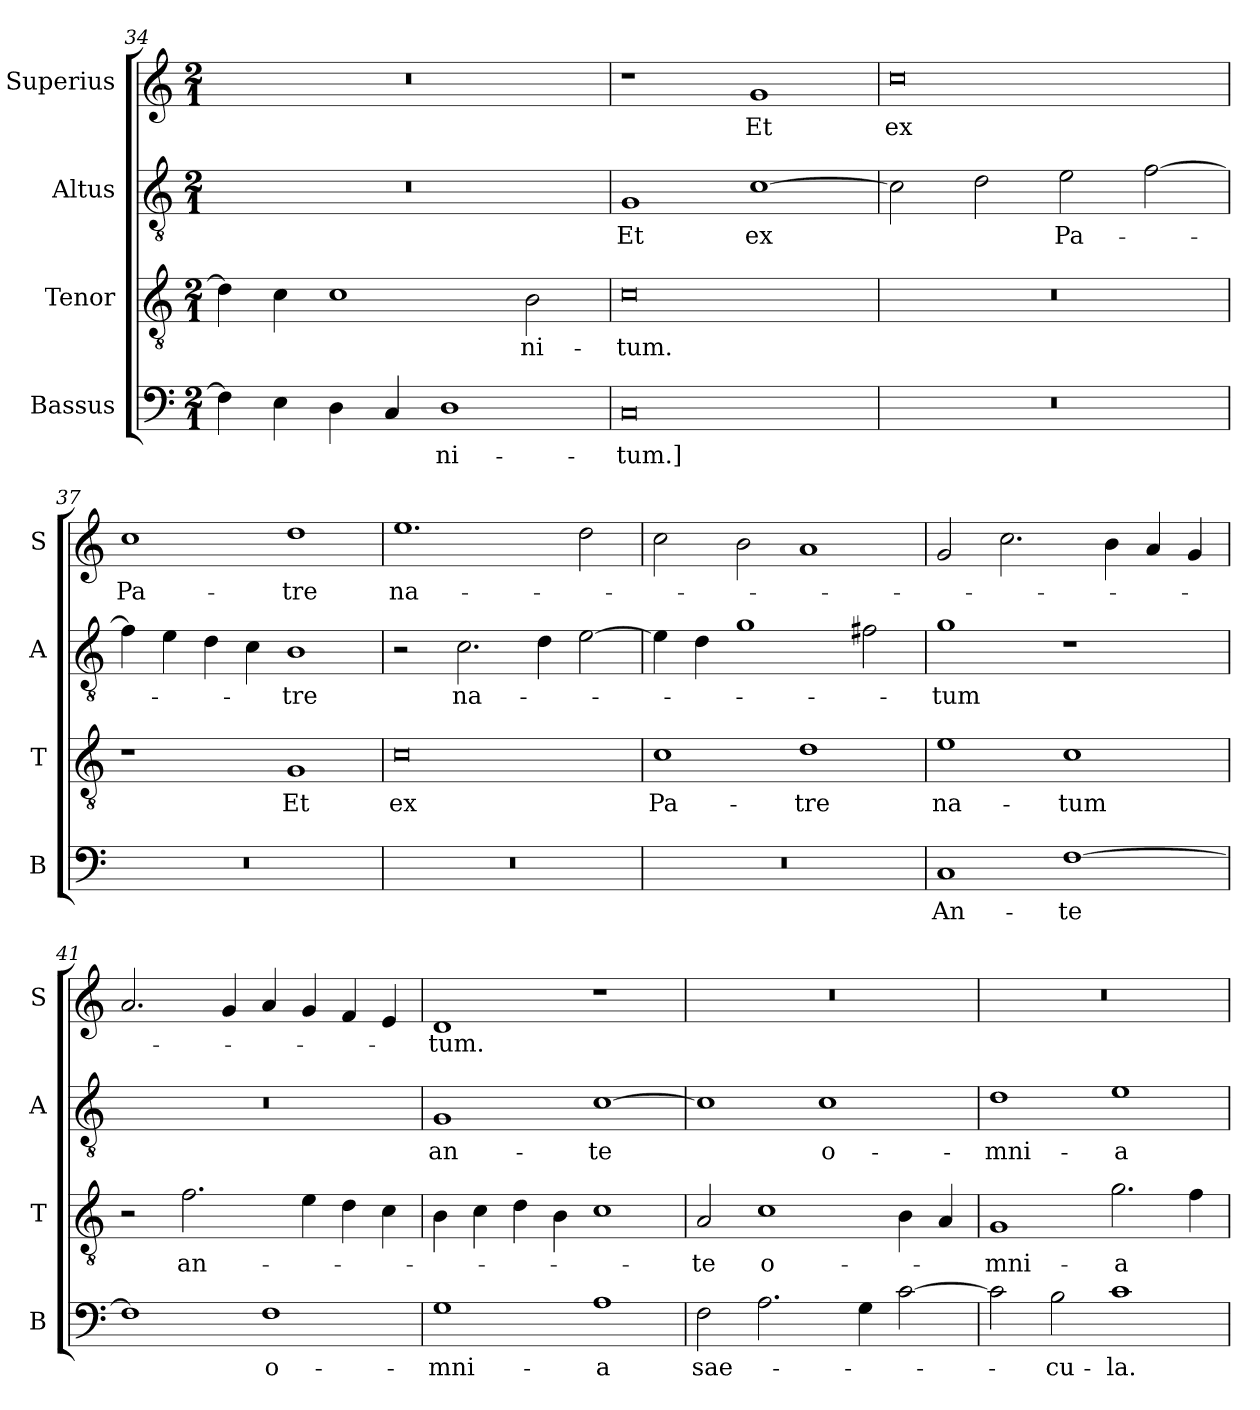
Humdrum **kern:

**kern	**text	**kern	**text	**kern	**text	**kern	**text
*part4	*part4	*part3	*part3	*part2	*part2	*part1	*part1
*staff4	*staff4	*staff3	*staff3	*staff2	*staff2	*staff1	*staff1
*I"Bassus	*	*I"Tenor	*	*I"Altus	*	*I"Superius	*
*I'B	*	*I'T	*	*I'A	*	*I'S	*
*clefF4	*	*clefGv2	*	*clefGv2	*	*clefG2	*
*k[]	*	*k[]	*	*k[]	*	*k[]	*
*M2/1	*	*M2/1	*	*M2/1	*	*M2/1	*
=34	=34	=34	=34	=34	=34	=34	=34
4F\]	.	4d\]	.	0r	.	0r	.
4E\	.	4c\	.	.	.	.	.
4D\	.	1c	.	.	.	.	.
4C/	.	.	.	.	.	.	.
1D	-ni-	.	.	.	.	.	.
.	.	2B\	-ni-	.	.	.	.
=35	=35	=35	=35	=35	=35	=35	=35
0C	-tum.]	0c	-tum.	1G	Et	1r	.
.	.	.	.	[1c	ex	1g	Et
=36	=36	=36	=36	=36	=36	=36	=36
0r	.	0r	.	2c\]	.	0cc	ex
.	.	.	.	2d\	.	.	.
.	.	.	.	2e\	Pa-	.	.
.	.	.	.	[2f\	.	.	.
=37	=37	=37	=37	=37	=37	=37	=37
0r	.	1r	.	4f\]	.	1cc	Pa-
.	.	.	.	4e\	.	.	.
.	.	.	.	4d\	.	.	.
.	.	.	.	4c\	.	.	.
.	.	1G	Et	1B	-tre	1dd	-tre
=38	=38	=38	=38	=38	=38	=38	=38
0r	.	0c	ex	2r	.	1.ee	na-
.	.	.	.	2.c\	na-	.	.
.	.	.	.	4d\	.	.	.
.	.	.	.	[2e\	.	2dd\	.
=39	=39	=39	=39	=39	=39	=39	=39
0r	.	1c	Pa-	4e\]	.	2cc\	.
.	.	.	.	4d\	.	.	.
.	.	.	.	1g	.	2b\	.
.	.	1d	-tre	.	.	1a	.
.	.	.	.	2f#X\	.	.	.
=40	=40	=40	=40	=40	=40	=40	=40
1C	An-	1e	na-	1g	-tum	2g/	.
.	.	.	.	.	.	2.cc\	.
[1F	-te	1c	-tum	1r	.	.	.
.	.	.	.	.	.	4b\	.
.	.	.	.	.	.	4a/	.
.	.	.	.	.	.	4g/	.
=41	=41	=41	=41	=41	=41	=41	=41
1F]	.	2r	.	0r	.	2.a/	.
.	.	2.f\	an-	.	.	.	.
.	.	.	.	.	.	4g/	.
1F	o-	.	.	.	.	4a/	.
.	.	4e\	.	.	.	4g/	.
.	.	4d\	.	.	.	4f/	.
.	.	4c\	.	.	.	4e/	.
=42	=42	=42	=42	=42	=42	=42	=42
1G	-mni-	4B\	.	1G	an-	1d	-tum.
.	.	4c\	.	.	.	.	.
.	.	4d\	.	.	.	.	.
.	.	4B\	.	.	.	.	.
1A	-a	1c	.	[1c	-te	1r	.
=43	=43	=43	=43	=43	=43	=43	=43
2F\	sae-	2A/	-te	1c]	.	0r	.
2.A\	.	1c	o-	.	.	.	.
.	.	.	.	1c	o-	.	.
4G\	.	.	.	.	.	.	.
[2c\	.	4B\	.	.	.	.	.
.	.	4A/	.	.	.	.	.
=44	=44	=44	=44	=44	=44	=44	=44
2c\]	.	1G	-mni-	1d	-mni-	0r	.
2B\	-cu-	.	.	.	.	.	.
1c	-la.	2.g\	-a	1e	-a	.	.
.	.	4f\	.	.	.	.	.
=	=	=	=	=	=	=	=
*-	*-	*-	*-	*-	*-	*-	*-
